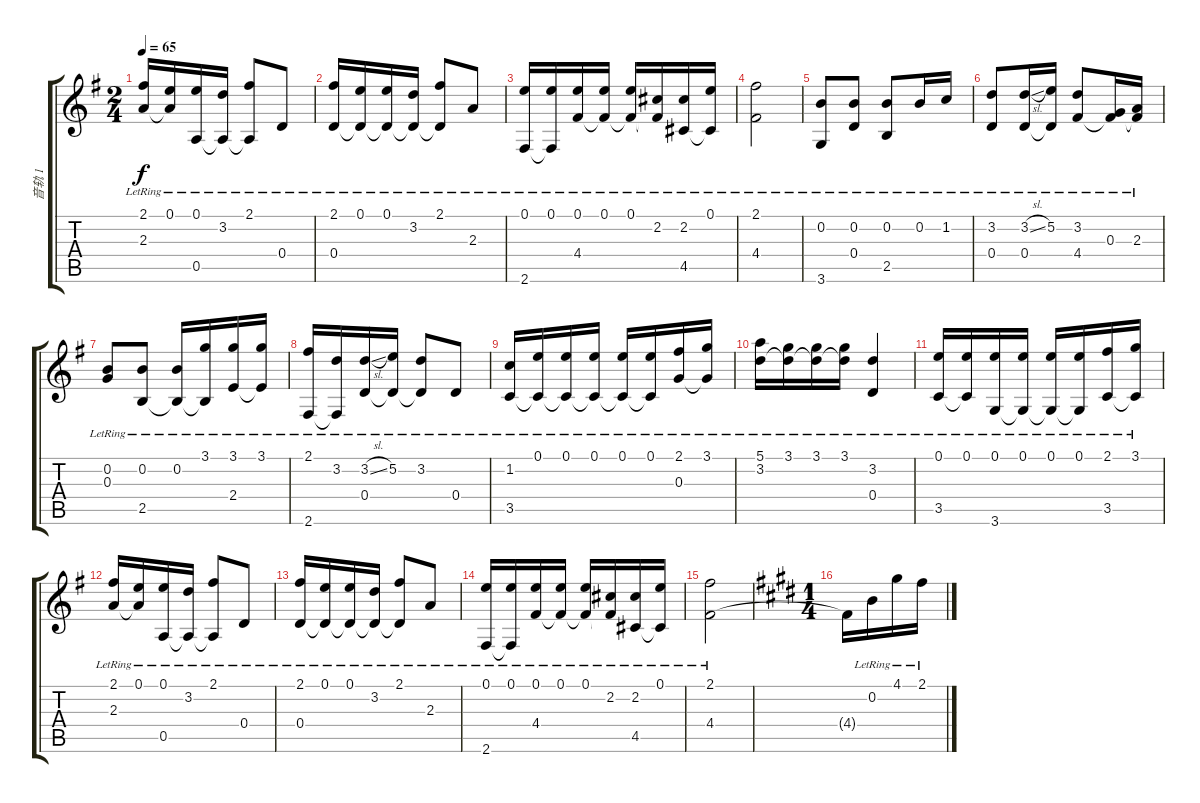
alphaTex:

\track ("音轨 1" "音轨 1") {instrument acousticguitarsteel}
\staff {score tabs}
\tuning (E4 B3 G3 D3 A2 E2) {hide}
\ts (2 4)
\tempo 65
\clef g2
\ks g
(2.1{lr} 2.3{lr}).16{dy f} (0.1{lr} 2.3{t}).16 (0.1{lr} 0.5{lr}).16 (3.2{lr} 0.5{t}).16 (2.1{lr} 0.5{t}).8 0.4{lr}.8 |
(2.1{lr} 0.4{lr}).16 (0.1{lr} 0.4{t}).16 (0.1{lr} 0.4{t}).16 (3.2{lr} 0.4{t}).16 (2.1{lr} 0.4{t}).8 2.3{lr}.8 |
(0.1{lr} 2.6{lr}).16 (0.1{lr} 2.6{t}).16 (0.1{lr} 4.4{lr}).16 (0.1{lr} 4.4{t}).16 (0.1{lr} 4.4{t}).16 (2.2{lr} 4.4{t}).16 (2.2{lr} 4.5{lr}).16 (0.1{lr} 4.5{t}).16 |
(2.1{lr} 4.4{lr}).2 |
(0.2{lr} 3.6{lr}).8 (0.2{lr} 0.4{lr}).8 (0.2{lr} 2.5{lr}).8 0.2{lr}.16 1.2{lr}.16 |
(3.2{lr} 0.4{lr}).8 (3.2{sl lr} 0.4{lr}).16 (5.2{lr} 0.4{t}).16 (3.2{lr} 4.4{lr}).8 (0.3{lr} 4.4{t}).16 (2.3{lr} 4.4{t}).16 |
(0.2{lr} 0.3{lr}).8 (0.2{lr} 2.5{lr}).8 (0.2{lr} 2.5{t}).16 (3.1{lr} 2.5{t}).16 (3.1{lr} 2.4{lr}).16 (3.1{lr} 2.4{t}).16 |
(2.1{lr} 2.6{lr}).16 (3.2{lr} 2.6{t}).16 (3.2{sl lr} 0.4{lr}).16 (5.2{lr} 0.4{t}).16 (3.2{lr} 0.4{t}).8 0.4{lr}.8 |
(1.2{lr} 3.5{lr}).16 (0.1{lr} 3.5{t}).16 (0.1{lr} 3.5{t}).16 (0.1{lr} 3.5{t}).16 (0.1{lr} 3.5{t}).16 (0.1{lr} 3.5{t}).16 (2.1{lr} 0.3{lr}).16 (3.1{lr} 0.3{t}).16 |
(5.1{lr} 3.2{lr}).16 (3.1{lr} 3.2{t}).16 (3.1{lr} 3.2{t}).16 (3.1{lr} 3.2{t}).16 (3.2{lr} 0.4{lr}).4 |
(0.1{lr} 3.5{lr}).16 (0.1{lr} 3.5{t}).16 (0.1{lr} 3.6{lr}).16 (0.1{lr} 3.6{t}).16 (0.1{lr} 3.6{t}).16 (0.1{lr} 3.6{t}).16 (2.1{lr} 3.5{lr}).16 (3.1{lr} 3.5{t}).16 |
(2.1{lr} 2.3{lr}).16 (0.1{lr} 2.3{t}).16 (0.1{lr} 0.5{lr}).16 (3.2{lr} 0.5{t}).16 (2.1{lr} 0.5{t}).8 0.4{lr}.8 |
(2.1{lr} 0.4{lr}).16 (0.1{lr} 0.4{t}).16 (0.1{lr} 0.4{t}).16 (3.2{lr} 0.4{t}).16 (2.1{lr} 0.4{t}).8 2.3{lr}.8 |
(0.1{lr} 2.6{lr}).16 (0.1{lr} 2.6{t}).16 (0.1{lr} 4.4{lr}).16 (0.1{lr} 4.4{t}).16 (0.1{lr} 4.4{t}).16 (2.2{lr} 4.4{t}).16 (2.2{lr} 4.5{lr}).16 (0.1{lr} 4.5{t}).16 |
(2.1{lr} 4.4{lr}).2 |
\ts (1 4)
\ks e
4.4{t}.16 0.2{lr}.16 4.1{lr}.16 2.1{lr}.16
